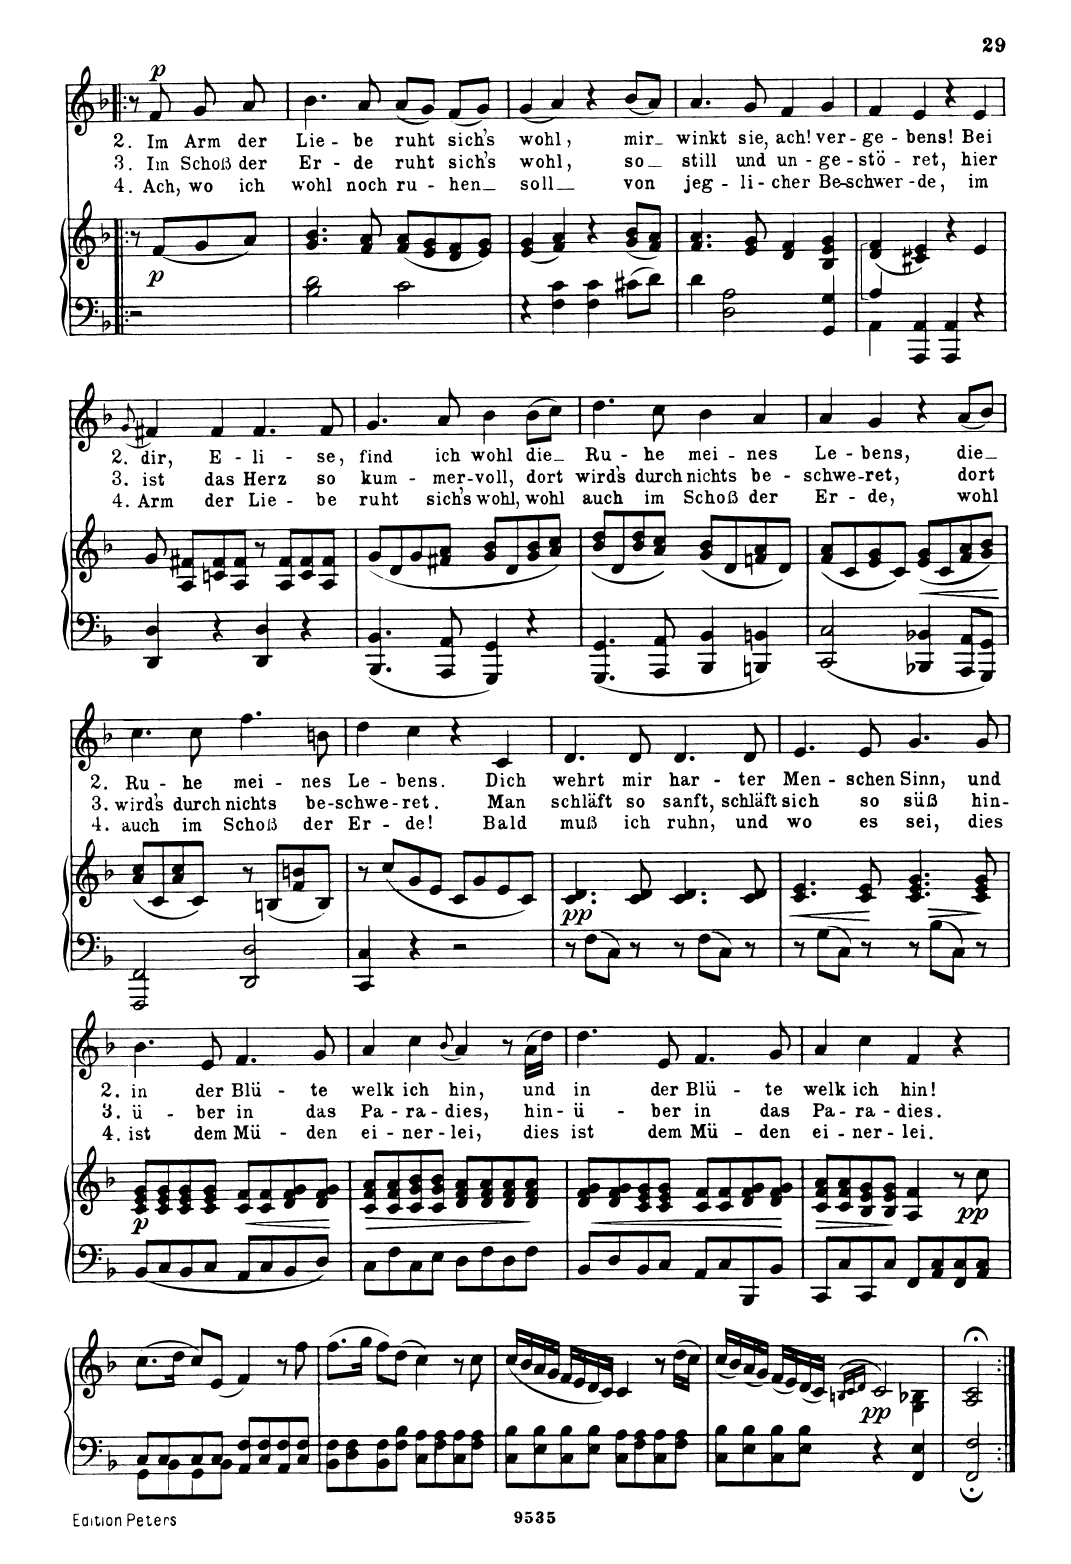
**kern	**kern	**dynam	**kern	**text	**text	**text	**dynam
*part2	*part2	*part2	*part1	*part1	*part1	*part1	*part1
*staff3	*staff2	*staff2/3	*staff1	*staff1	*staff1	*staff1	*staff1
*I"Piano	*	*	*I"Voice	*	*	*	*
*I'Pno	*	*	*	*	*	*	*
*clefF4	*clefG2	*	*clefG2	*	*	*	*
*k[b-]	*k[b-]	*	*k[b-]	*	*	*	*
*M2/2	*M2/2	*	*M2/2	*	*	*	*
*met(c|)	*met(c|)	*	*met(c|)	*	*	*	*
=23!|:	=23!|:	=23!|:	=23!|:	=23!|:	=23!|:	=23!|:	=23!|:
!	!	!LO:DY:b	!	!	!	!	!LO:DY:a
2r	8r	p	8r	.	.	.	p
.	(8f/L	.	8f/	2. Im	3. Im	4. Ach,	.
.	8g/	.	8g/	Arm	Schoss	wo	.
.	8a/J)	.	8a/	der	des	ich	.
=24	=24	=24	=24	=24	=24	=24	=24
2B-\ 2d\	4.g/ 4.b-/	.	4.b-\	Lie-	Er-	wohl	.
.	8f/ 8a/	.	8a/	-be	-de	noch	.
2c\	(8f/ 8a/L	.	(8a/L	ruht	ruht	ru-	.
.	8e/ 8g/	.	8g/J)	.	.	.	.
.	8d/ 8f/	.	(8f/L	sich’s	sich’s	-hen	.
.	8e/ 8g/J)	.	8g/J)	.	.	.	.
=25	=25	=25	=25	=25	=25	=25	=25
4r	(4e/ 4g/	.	(4g/	wohl,	wohl,	soll	.
4F\ 4c\	4f/ 4a/)	.	4a/)	.	.	.	.
4F\ 4c\	4r	.	4r	.	.	.	.
8c#X\L	(8g/ 8b-/L	.	(8b-/L	mir	so	von	.
8d\J	8f/ 8a/J)	.	8a/J)	.	.	.	.
=26	=26	=26	=26	=26	=26	=26	=26
4d\	4.f/ 4.a/	.	4.a/	winkt	still	jeg-	.
2D\ 2A\	.	.	.	.	.	.	.
.	8e/ 8g/	.	8g/	sie,	und	-li-	.
.	4d/ 4f/	.	4f/	ach!	un-	-cher	.
4GG/ 4G/	4B-/ 4e/ 4g/	.	4g/	ver-	-ge-	Be-	.
=27	=27	=27	=27	=27	=27	=27	=27
*^	*	*	*	*	*	*	*
4A/	4AA\	(4d/ 4f/	.	4f/	-ge-	-stö-	-schwer-	.
4AAA/ 4AA/	2.ryy	4c#X/ 4e/)	.	4e/	-bens!	-ret,	-de,	.
4AAA/ 4AA/	.	4r	.	4r	.	.	.	.
4r	.	4e/	.	4e/	Bei	hier	im	.
*v	*v	*	*	*	*	*	*	*
=28	=28	=28	=28	=28	=28	=28	=28
.	.	.	(8qg/	.	.	.	.
4DD/ 4D/	8g/	.	4f#X/)	2. dir,	3. ist	4. Arm	.
.	8A/ 8f#X/L	.	.	.	.	.	.
4r	8cn/ 8f#/	.	4f#/	E-	das	der	.
.	8A/ 8f#/J	.	.	.	.	.	.
4DD/ 4D/	8r	.	4.f#/	-li-	Herz	Lie-	.
.	8A/ 8f#/L	.	.	.	.	.	.
4r	8c/ 8f#/	.	.	.	.	.	.
.	8A/ 8f#/J	.	8f#/	-se,	so	-be	.
=29	=29	=29	=29	=29	=29	=29	=29
4.BBB-/ 4.BB-/	(8g/L	.	4.g/	find	kum-	ruht	.
.	8d/	.	.	.	.	.	.
.	8g/	.	.	.	.	.	.
8AAA/ 8AA/	8f#X/ 8a/J	.	8a/	ich	-mer-	sich’s	.
4GGG/ 4GG/	8g/ 8b-/L	.	4b-\	wohl	-voll,	wohl,	.
.	8d/	.	.	.	.	.	.
4r	8g/ 8b-/	.	(8b-\L	die	dort	wohl	.
.	8a/ 8cc/J)	.	8cc\J)	.	.	.	.
=30	=30	=30	=30	=30	=30	=30	=30
4.GGG/ 4.GG/	(8b-/ 8dd/L	.	4.dd\	Ru-	wird’s	auch	.
.	8d/	.	.	.	.	.	.
.	8b-/ 8dd/	.	.	.	.	.	.
8AAA/ 8AA/	8a/ 8cc/J)	.	8cc\	-he	durch	im	.
4BBB-/ 4BB-/	(8g/ 8b-/L	.	4b-\	mei-	nichts	Schoss	.
.	8d/	.	.	.	.	.	.
4BBBn/ 4BBn/	8fn/ 8a/	.	4a/	-nes	be-	der	.
.	8d/J)	.	.	.	.	.	.
=31	=31	=31	=31	=31	=31	=31	=31
2CC/ 2C/	(8f/ 8a/L	.	4a/	Le-	-schwe-	Er-	.
.	8c/	.	.	.	.	.	.
.	8e/ 8g/	.	4g/	-bens,	-ret,	-de,	.
.	8c/J)	.	.	.	.	.	.
!	!	!LO:HP:b	!	!	!	!	!
4BBB-X/ 4BB-X/	(8e/ 8g/L	<	4r	.	.	.	.
.	8c/	.	.	.	.	.	.
8AAA/ 8AA/L	8f/ 8a/	.	(8a/L	die	dort	wohl	.
8GGG/ 8GG/J	8g/ 8b-/J)	.	8b-/J)	.	.	.	.
.	.	[	.	.	.	.	.
=32	=32	=32	=32	=32	=32	=32	=32
2FFF/ 2FF/	(8a/ 8cc/L	.	4.cc\	2. Ru-	3. wird’s	4. auch	.
.	8c/	.	.	.	.	.	.
.	8a/ 8cc/	.	.	.	.	.	.
.	8c/J)	.	8cc\	-he	durch	im	.
2DD/ 2D/	8r	.	4.ff\	mei-	nichts	Schoss	.
.	(8Bn/L	.	.	.	.	.	.
.	8f/ 8bn/	.	.	.	.	.	.
.	8B/J)	.	8bn\	-nes	be-	der	.
=33	=33	=33	=33	=33	=33	=33	=33
4CC/ 4C/	8r	.	4dd\	Le-	-schwe-	Er-	.
.	(8cc/L	.	.	.	.	.	.
4r	8g/	.	4cc\	-bens.	-ret.	-de!	.
.	8e/J	.	.	.	.	.	.
2r	8c/L	.	4r	.	.	.	.
.	8g/	.	.	.	.	.	.
.	8e/	.	4c/	Dich	Man	Bald	.
.	8c/J)	.	.	.	.	.	.
=34	=34	=34	=34	=34	=34	=34	=34
!	!	!LO:DY:b	!	!	!	!	!
8r	4.c/ 4.d/	pp	4.d/	wehrt	schläft	muss	.
8F\L	.	.	.	.	.	.	.
8C\J	.	.	.	.	.	.	.
8r	8c/ 8d/	.	8d/	mir	so	ich	.
8r	4.c/ 4.d/	.	4.d/	har-	sanft,	ruhn,	.
8F\L	.	.	.	.	.	.	.
8C\J	.	.	.	.	.	.	.
8r	8c/ 8d/	.	8d/	-ter	schläft	und	.
=35	=35	=35	=35	=35	=35	=35	=35
!	!	!LO:HP:b	!	!	!	!	!
8r	4.c/ 4.e/	<	4.e/	Men-	sich	wo	.
8G\L	.	.	.	.	.	.	.
8C\J	.	.	.	.	.	.	.
8r	8c/ 8e/	[	8e/	-schen	so	es	.
!	!	!LO:HP:b	!	!	!	!	!
8r	4.c/ 4.e/ 4.g/	>	4.g/	Sinn,	süss	sei,	.
8B-\L	.	.	.	.	.	.	.
8C\J	.	.	.	.	.	.	.
8r	8c/ 8e/ 8g/	]	8g/	und	hin-	dies	.
=36	=36	=36	=36	=36	=36	=36	=36
!	!	!LO:DY:b	!	!	!	!	!
8BB-/L	8c/ 8e/ 8g/L	p	4.b-\	2. in	-3. ü-	4. ist	.
8C/	8c/ 8e/ 8g/	.	.	.	.	.	.
8BB-/	8c/ 8e/ 8g/	.	.	.	.	.	.
8C/J	8c/ 8e/ 8g/J	.	8e/	der	-ber	dem	.
!	!	!LO:HP:b	!	!	!	!	!
8AA/L	8c/ 8f/L	<	4.f/	Blü-	in	Mü-	.
8C/	8c/ 8f/	.	.	.	.	.	.
8BB-/	8d/ 8f/ 8g/	.	.	.	.	.	.
8D/J	8d/ 8f/ 8g/J	[	8g/	-te	das	-den	.
=37	=37	=37	=37	=37	=37	=37	=37
!	!	!LO:HP:b	!	!	!	!	!
8C\L	8c/ 8f/ 8a/L	>	4a/	welk	Pa-	ei-	.
8F\	8c/ 8f/ 8a/	.	.	.	.	.	.
8C\	8c/ 8g/ 8b-/	.	4cc\	ich	-ra-	-ner-	.
8E\J	8c/ 8g/ 8b-/J	.	.	.	.	.	.
.	.	.	(8qb-/	.	.	.	.
8D\L	8d/ 8f/ 8a/L	.	4a/)	hin,	-dies,	-lei,	.
8F\	8d/ 8f/ 8a/	.	.	.	.	.	.
8D\	8d/ 8f/ 8a/	.	8r	.	.	.	.
8F\J	8d/ 8f/ 8a/J	]	(16a\LL	und	hin-	dies	.
.	.	.	16dd\JJ)	.	.	.	.
=38	=38	=38	=38	=38	=38	=38	=38
!	!	!LO:HP:b	!	!	!	!	!
8BB-/L	8d/ 8f/ 8g/L	<	4.dd\	in	-ü-	ist	.
8D/	8d/ 8f/ 8g/	.	.	.	.	.	.
8BB-/	8c/ 8e/ 8g/	.	.	.	.	.	.
8C/J	8c/ 8e/ 8g/J	.	8e/	der	-ber	dem	.
8AA/L	8c/ 8f/L	.	4.f/	Blü-	in	Mü-	.
8C/	8c/ 8f/	.	.	.	.	.	.
8BBB-/	8d/ 8f/ 8g/	.	.	.	.	.	.
8BB-/J	8d/ 8f/ 8g/J	.	8g/	-te	das	-den	.
.	.	[	.	.	.	.	.
=39	=39	=39	=39	=39	=39	=39	=39
!	!	!LO:HP:b	!	!	!	!	!
8CC/L	8c/ 8f/ 8a/L	>	4a/	welk	Pa-	ei-	.
8C/	8c/ 8f/ 8a/	.	.	.	.	.	.
8CC/	8B-/ 8e/ 8g/	.	4cc\	ich	-ra-	-ner-	.
8C/J	8B-/ 8e/ 8g/J	.	.	.	.	.	.
8FF/L	4A/ 4f/	]	4f/	hin!	-dies.	-lei.	.
8AA/ 8C/	.	.	.	.	.	.	.
8FF/ 8C/	8r	.	4r	.	.	.	.
!	!	!LO:DY:b	!	!	!	!	!
8AA/ 8C/J	8cc\	pp	.	.	.	.	.
=40	=40	=40	=40	=40	=40	=40	=40
*^	*	*	*	*	*	*	*
8C/L	8GG\L	(8.cc\L	.	1r	.	.	.	.
8C/	8BB-\	.	.	.	.	.	.	.
.	.	16dd\Jk	.	.	.	.	.	.
8C/	8GG\	8cc/L)	.	.	.	.	.	.
8C/J	8BB-\J	(8e/J	.	.	.	.	.	.
8AA/ 8F/L	2ryy	4f/)	.	.	.	.	.	.
8C/ 8F/	.	.	.	.	.	.	.	.
8AA/ 8F/	.	8r	.	.	.	.	.	.
8C/ 8F/J	.	8ff\	.	.	.	.	.	.
*v	*v	*	*	*	*	*	*	*
=41	=41	=41	=41	=41	=41	=41	=41
8BB-\ 8F\L	(8.ff\L	.	1r	.	.	.	.
8D\ 8F\	.	.	.	.	.	.	.
.	16gg\Jk	.	.	.	.	.	.
8BB-\ 8F\	8ff\L)	.	.	.	.	.	.
8F\ 8B-\J	(8dd\J	.	.	.	.	.	.
8C\ 8A\L	4cc\)	.	.	.	.	.	.
8F\ 8A\	.	.	.	.	.	.	.
8C\ 8A\	8r	.	.	.	.	.	.
8F\ 8A\J	8cc\	.	.	.	.	.	.
=42	=42	=42	=42	=42	=42	=42	=42
8C\ 8B-\L	(16cc/LL	.	1r	.	.	.	.
.	16b-/	.	.	.	.	.	.
8E\ 8B-\	16a/	.	.	.	.	.	.
.	16g/JJ	.	.	.	.	.	.
8C\ 8B-\	16f/LL	.	.	.	.	.	.
.	16e/	.	.	.	.	.	.
8E\ 8B-\J	16d/	.	.	.	.	.	.
.	16c/JJ)	.	.	.	.	.	.
8C\ 8A\L	4c/	.	.	.	.	.	.
8F\ 8A\	.	.	.	.	.	.	.
8C\ 8A\	8r	.	.	.	.	.	.
8F\ 8A\J	(16dd\LL	.	.	.	.	.	.
.	16cc\JJ)	.	.	.	.	.	.
=43	=43	=43	=43	=43	=43	=43	=43
*	*^	*	*	*	*	*	*
8C\ 8B-\L	(16cc/LL	2.ryy	.	1r	.	.	.	.
.	16b-/)	.	.	.	.	.	.	.
8E\ 8B-\	(16a/	.	.	.	.	.	.	.
.	16g/JJ)	.	.	.	.	.	.	.
8C\ 8B-\	(16f/LL	.	.	.	.	.	.	.
.	16e/)	.	.	.	.	.	.	.
8E\ 8B-\J	(16d/	.	.	.	.	.	.	.
.	16c/JJ)	.	.	.	.	.	.	.
.	(>16qBn/LL	.	.	.	.	.	.	.
.	16qc/	.	.	.	.	.	.	.
.	16qd/JJ	.	.	.	.	.	.	.
!	!	!	!LO:DY:b	!	!	!	!	!
4r	2c/)	.	pp	.	.	.	.	.
4FF/ 4E/	.	4G\ 4B-X\	.	.	.	.	.	.
*	*v	*v	*	*	*	*	*	*
=44	=44	=44	=44	=44	=44	=44	=44
2FF/; 2F/;	2A/;< 2c/;<	.	2r	.	.	.	.
=:|!	=:|!	=:|!	=:|!	=:|!	=:|!	=:|!	=:|!
*-	*-	*-	*-	*-	*-	*-	*-
